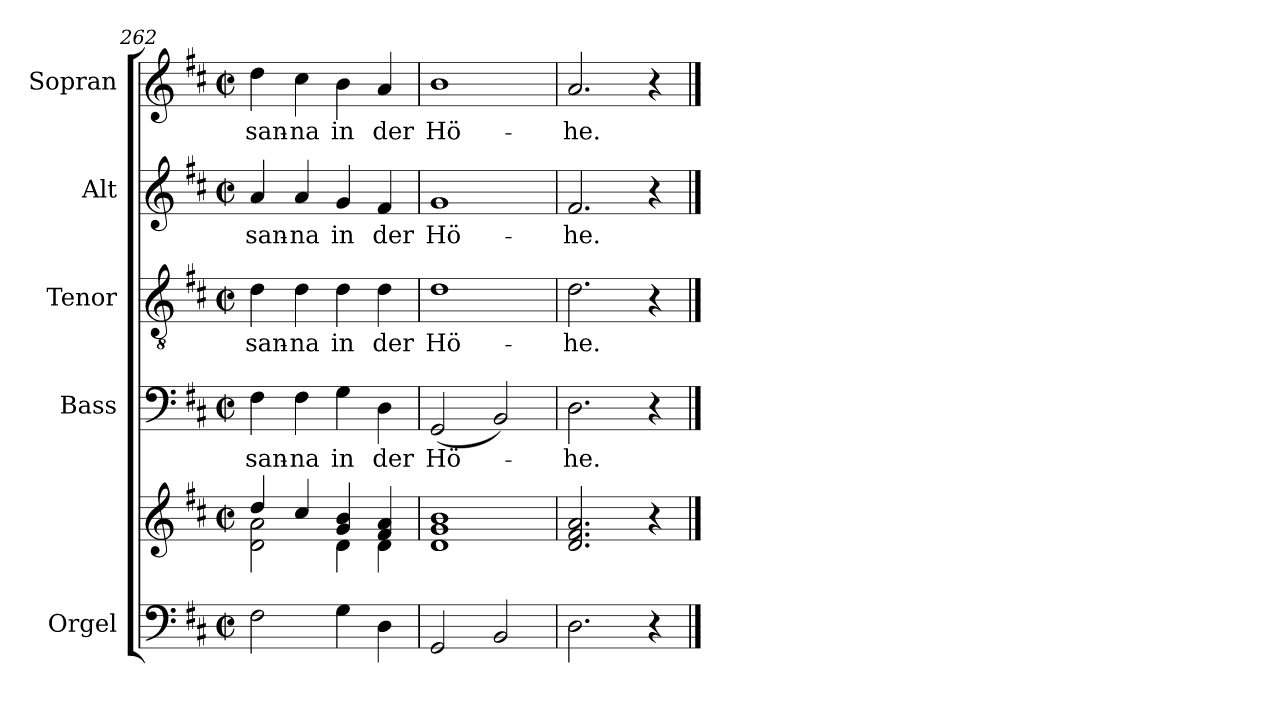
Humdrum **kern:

**kern	**kern	**kern	**text	**kern	**text	**kern	**text	**kern	**text
*part5	*part5	*part4	*part4	*part3	*part3	*part2	*part2	*part1	*part1
*staff6	*staff5	*staff4	*staff4	*staff3	*staff3	*staff2	*staff2	*staff1	*staff1
*I"Orgel	*	*I"Bass	*	*I"Tenor	*	*I"Alt	*	*I"Sopran	*
*I'Org.	*	*I'B.	*	*I'T.	*	*I'A.	*	*I'S.	*
*clefF4	*clefG2	*clefF4	*	*clefGv2	*	*clefG2	*	*clefG2	*
*k[f#c#]	*k[f#c#]	*k[f#c#]	*	*k[f#c#]	*	*k[f#c#]	*	*k[f#c#]	*
*D:	*D:	*D:	*	*D:	*	*D:	*	*D:	*
*M2/2	*M2/2	*M2/2	*	*M2/2	*	*M2/2	*	*M2/2	*
*met(c|)	*met(c|)	*met(c|)	*	*met(c|)	*	*met(c|)	*	*met(c|)	*
=262	=262	=262	=262	=262	=262	=262	=262	=262	=262
*	*^	*	*	*	*	*	*	*	*
2F#\	4dd/	2d\ 2a\	4F#\	-san-	4d\	-san-	4a/	-san-	4dd\	-san-
.	4cc#/	.	4F#\	-na	4d\	-na	4a/	-na	4cc#\	-na
4G\	4g/ 4b/	4d\	4G\	in	4d\	in	4g/	in	4b\	in
4D\	4f#/ 4a/	4d\	4D\	der	4d\	der	4f#/	der	4a/	der
*	*v	*v	*	*	*	*	*	*	*	*
=263	=263	=263	=263	=263	=263	=263	=263	=263	=263
2GG/	1d 1g 1b	(2GG/	Hö-	1d	Hö-	1g	Hö-	1b	Hö-
2BB/	.	2BB/)	.	.	.	.	.	.	.
=264	=264	=264	=264	=264	=264	=264	=264	=264	=264
2.D\	2.d/ 2.f#/ 2.a/	2.D\	-he.	2.d\	-he.	2.f#/	-he.	2.a/	-he.
4r	4r	4r	.	4r	.	4r	.	4r	.
==	==	==	==	==	==	==	==	==	==
*-	*-	*-	*-	*-	*-	*-	*-	*-	*-
